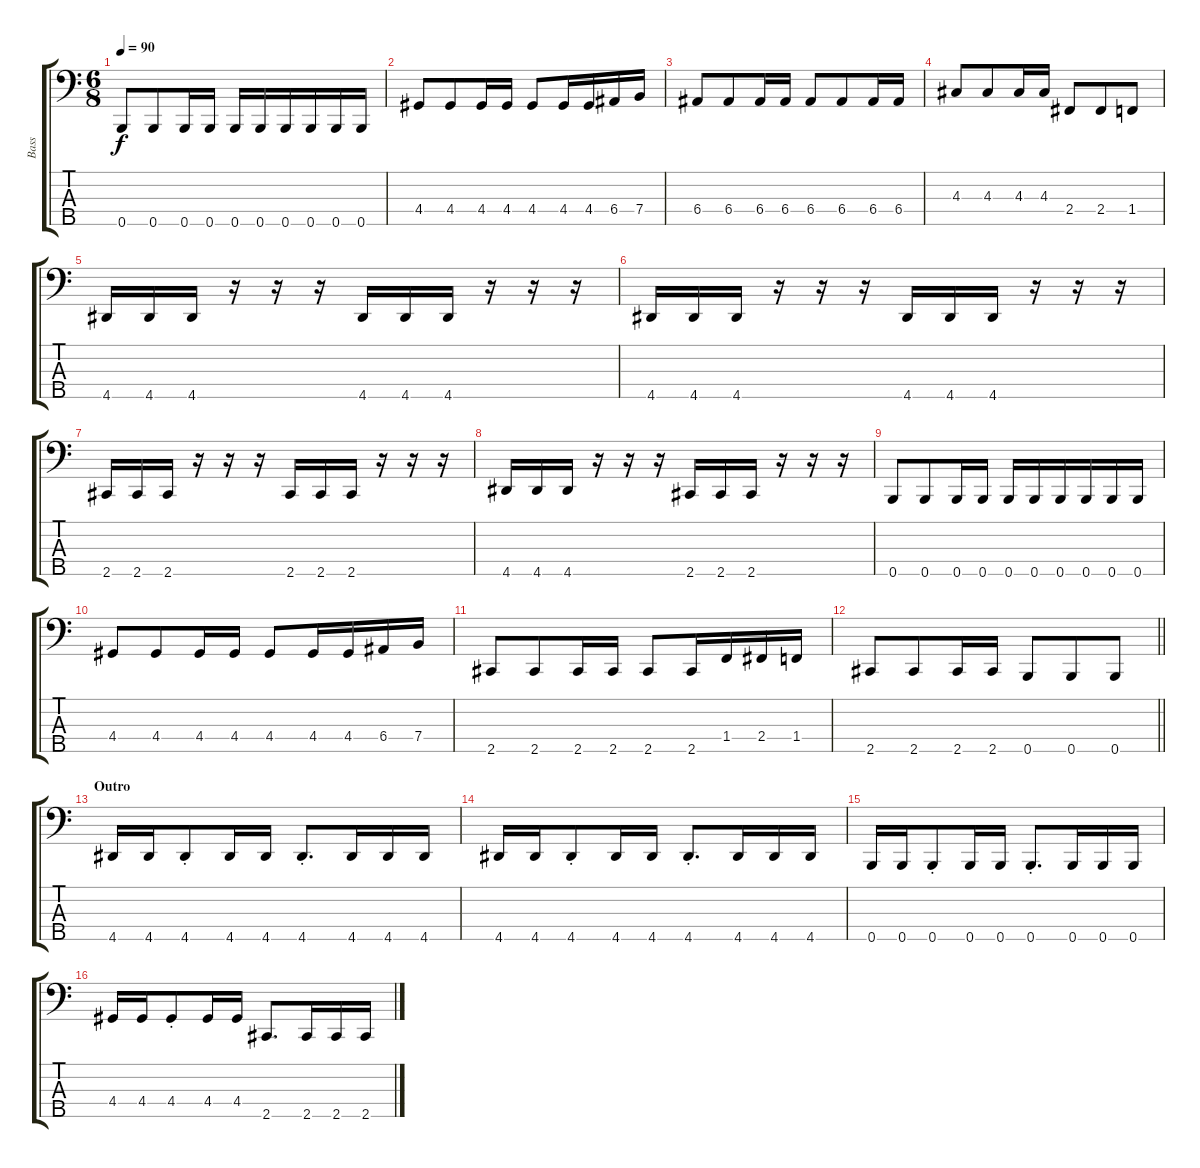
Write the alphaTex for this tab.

\track ("Bass" "Bass") {instrument electricbasspick}
\staff {score tabs}
\tuning (G2 D2 A1 E1 B0) {hide}
\ts (6 8)
\tempo 90
\clef f4
\ks c
0.5.8{dy f} 0.5.8 0.5.16 0.5.16 0.5.16 0.5.16 0.5.16 0.5.16 0.5.16 0.5.16 |
4.4.8 4.4.8 4.4.16 4.4.16 4.4.8 4.4.16 4.4.16 6.4.16 7.4.16 |
6.4.8 6.4.8 6.4.16 6.4.16 6.4.8 6.4.8 6.4.16 6.4.16 |
4.3.8 4.3.8 4.3.16 4.3.16 2.4.8 2.4.8 1.4.8 |
4.5.16 4.5.16 4.5.16 r.16 r.16 r.16 4.5.16 4.5.16 4.5.16 r.16 r.16 r.16 |
4.5.16 4.5.16 4.5.16 r.16 r.16 r.16 4.5.16 4.5.16 4.5.16 r.16 r.16 r.16 |
2.5.16 2.5.16 2.5.16 r.16 r.16 r.16 2.5.16 2.5.16 2.5.16 r.16 r.16 r.16 |
4.5.16 4.5.16 4.5.16 r.16 r.16 r.16 2.5.16 2.5.16 2.5.16 r.16 r.16 r.16 |
0.5.8 0.5.8 0.5.16 0.5.16 0.5.16 0.5.16 0.5.16 0.5.16 0.5.16 0.5.16 |
4.4.8 4.4.8 4.4.16 4.4.16 4.4.8 4.4.16 4.4.16 6.4.16 7.4.16 |
2.5.8 2.5.8 2.5.16 2.5.16 2.5.8 2.5.16 1.4.16 2.4.16 1.4.16 |
\barLineRight lightlight
2.5.8 2.5.8 2.5.16 2.5.16 0.5.8 0.5.8 0.5.8 |
\section ("" "Outro")
4.5.16 4.5.16 4.5{st}.8 4.5.16 4.5.16 4.5{st}.8{d} 4.5.16 4.5.16 4.5.16 |
4.5.16 4.5.16 4.5{st}.8 4.5.16 4.5.16 4.5{st}.8{d} 4.5.16 4.5.16 4.5.16 |
0.5.16 0.5.16 0.5{st}.8 0.5.16 0.5.16 0.5{st}.8{d} 0.5.16 0.5.16 0.5.16 |
4.4.16 4.4.16 4.4{st}.8 4.4.16 4.4.16 2.5.8{d} 2.5.16 2.5.16 2.5.16
